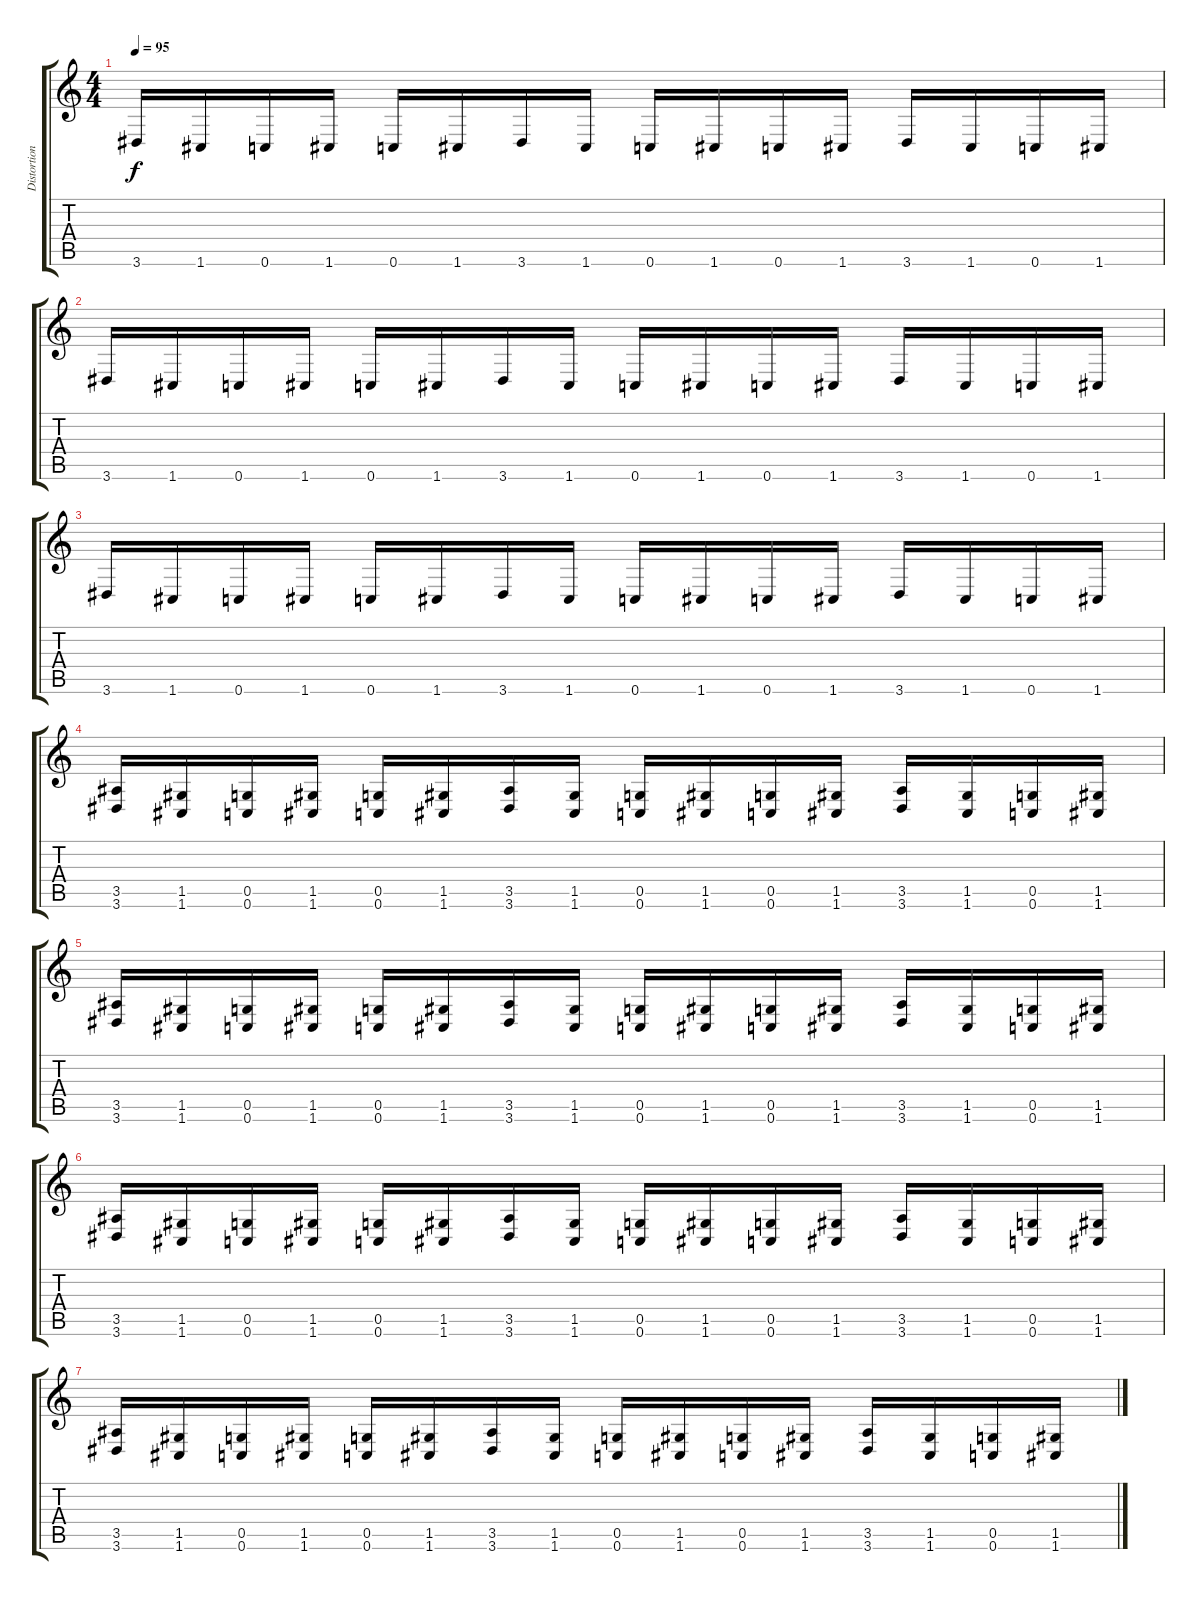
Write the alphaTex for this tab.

\track ("Distortion Guitar" "Distortion") {instrument distortionguitar}
\staff {score tabs}
\tuning (D4 A3 F3 C3 G2 C2) {hide}
\ts (4 4)
\tempo 95
\clef g2
\ks c
3.6.16{dy f} 1.6.16 0.6.16 1.6.16 0.6.16 1.6.16 3.6.16 1.6.16 0.6.16 1.6.16 0.6.16 1.6.16 3.6.16 1.6.16 0.6.16 1.6.16 |
3.6.16 1.6.16 0.6.16 1.6.16 0.6.16 1.6.16 3.6.16 1.6.16 0.6.16 1.6.16 0.6.16 1.6.16 3.6.16 1.6.16 0.6.16 1.6.16 |
3.6.16 1.6.16 0.6.16 1.6.16 0.6.16 1.6.16 3.6.16 1.6.16 0.6.16 1.6.16 0.6.16 1.6.16 3.6.16 1.6.16 0.6.16 1.6.16 |
(3.5 3.6).16 (1.5 1.6).16 (0.5 0.6).16 (1.5 1.6).16 (0.5 0.6).16 (1.5 1.6).16 (3.5 3.6).16 (1.5 1.6).16 (0.5 0.6).16 (1.5 1.6).16 (0.5 0.6).16 (1.5 1.6).16 (3.5 3.6).16 (1.5 1.6).16 (0.5 0.6).16 (1.5 1.6).16 |
(3.5 3.6).16 (1.5 1.6).16 (0.5 0.6).16 (1.5 1.6).16 (0.5 0.6).16 (1.5 1.6).16 (3.5 3.6).16 (1.5 1.6).16 (0.5 0.6).16 (1.5 1.6).16 (0.5 0.6).16 (1.5 1.6).16 (3.5 3.6).16 (1.5 1.6).16 (0.5 0.6).16 (1.5 1.6).16 |
(3.5 3.6).16 (1.5 1.6).16 (0.5 0.6).16 (1.5 1.6).16 (0.5 0.6).16 (1.5 1.6).16 (3.5 3.6).16 (1.5 1.6).16 (0.5 0.6).16 (1.5 1.6).16 (0.5 0.6).16 (1.5 1.6).16 (3.5 3.6).16 (1.5 1.6).16 (0.5 0.6).16 (1.5 1.6).16 |
(3.5 3.6).16 (1.5 1.6).16 (0.5 0.6).16 (1.5 1.6).16 (0.5 0.6).16 (1.5 1.6).16 (3.5 3.6).16 (1.5 1.6).16 (0.5 0.6).16 (1.5 1.6).16 (0.5 0.6).16 (1.5 1.6).16 (3.5 3.6).16 (1.5 1.6).16 (0.5 0.6).16 (1.5 1.6).16
